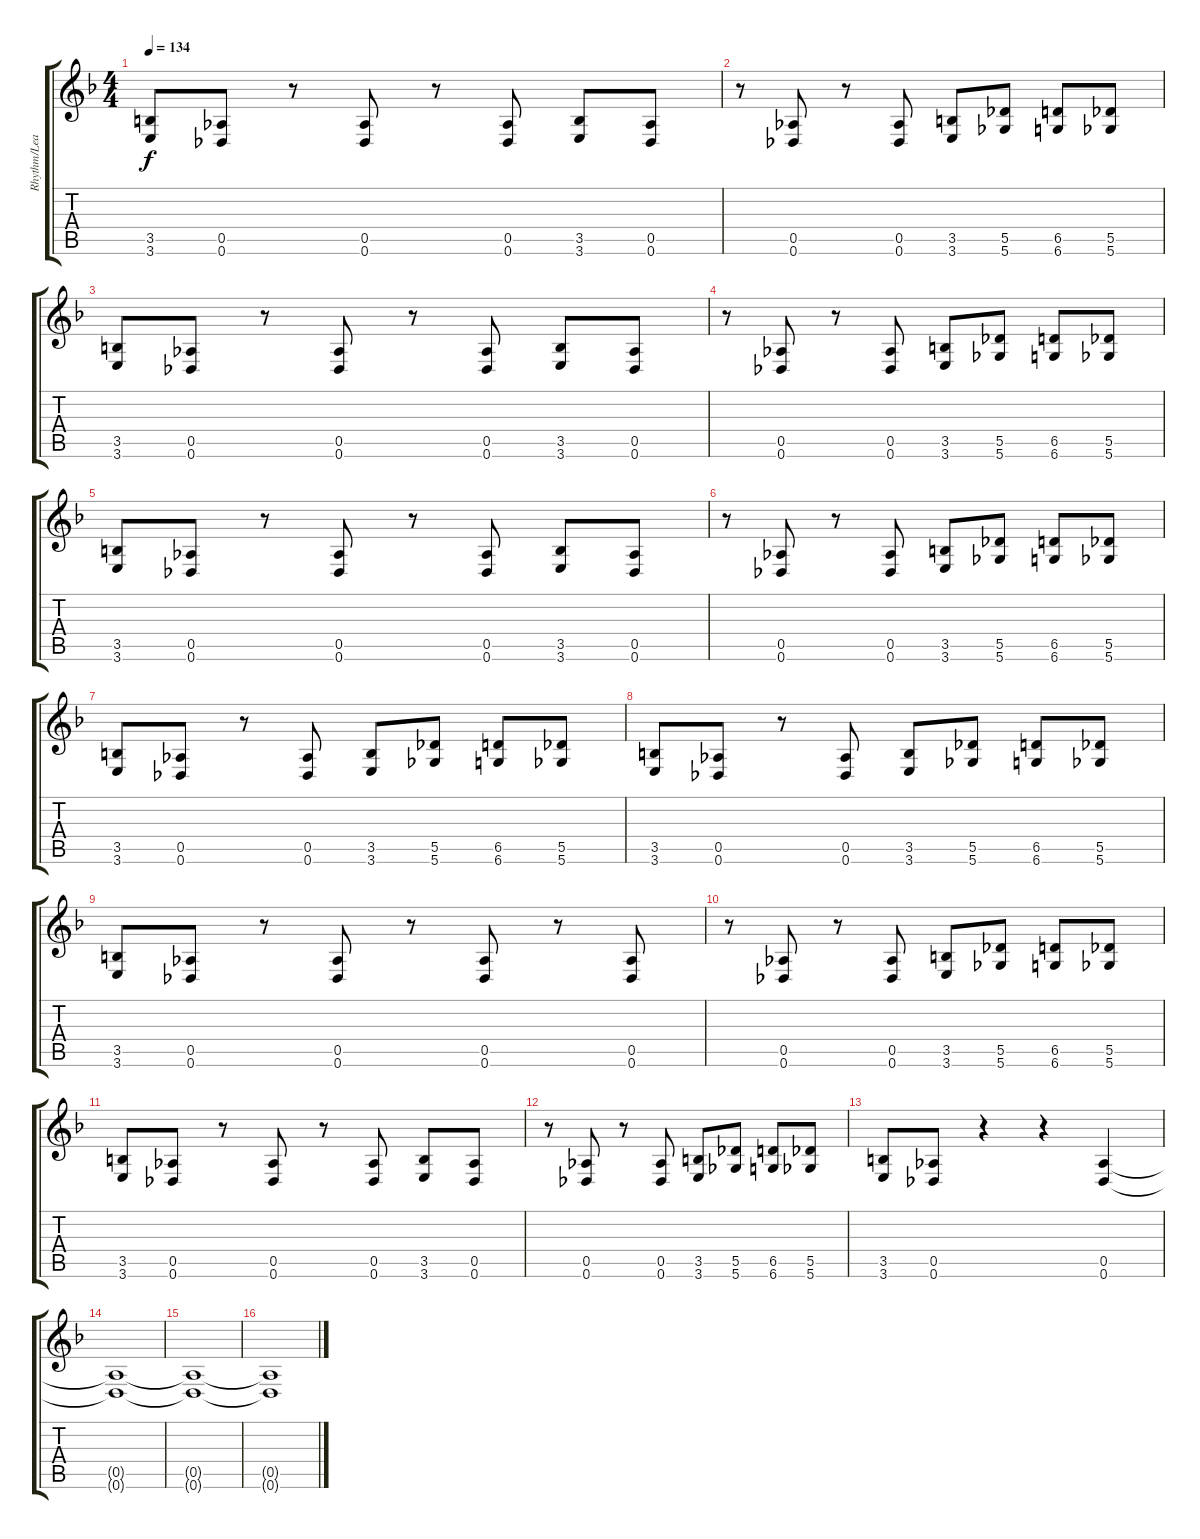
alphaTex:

\track ("Rhythm/Lead" "Rhythm/Lea") {instrument distortionguitar}
\staff {score tabs}
\tuning (Eb4 Bb3 Gb3 Db3 Ab2 Db2) {hide}
\ts (4 4)
\tempo 134
\clef g2
\ks f
(3.5 3.6).8{dy f} (0.5 0.6).8 r.8 (0.5 0.6).8 r.8 (0.5 0.6).8 (3.5 3.6).8 (0.5 0.6).8 |
r.8 (0.5 0.6).8 r.8 (0.5 0.6).8 (3.5 3.6).8 (5.5 5.6).8 (6.5 6.6).8 (5.5 5.6).8 |
(3.5 3.6).8 (0.5 0.6).8 r.8 (0.5 0.6).8 r.8 (0.5 0.6).8 (3.5 3.6).8 (0.5 0.6).8 |
r.8 (0.5 0.6).8 r.8 (0.5 0.6).8 (3.5 3.6).8 (5.5 5.6).8 (6.5 6.6).8 (5.5 5.6).8 |
(3.5 3.6).8 (0.5 0.6).8 r.8 (0.5 0.6).8 r.8 (0.5 0.6).8 (3.5 3.6).8 (0.5 0.6).8 |
r.8 (0.5 0.6).8 r.8 (0.5 0.6).8 (3.5 3.6).8 (5.5 5.6).8 (6.5 6.6).8 (5.5 5.6).8 |
(3.5 3.6).8 (0.5 0.6).8 r.8 (0.5 0.6).8 (3.5 3.6).8 (5.5 5.6).8 (6.5 6.6).8 (5.5 5.6).8 |
(3.5 3.6).8 (0.5 0.6).8 r.8 (0.5 0.6).8 (3.5 3.6).8 (5.5 5.6).8 (6.5 6.6).8 (5.5 5.6).8 |
(3.5 3.6).8 (0.5 0.6).8 r.8 (0.5 0.6).8 r.8 (0.5 0.6).8 r.8 (0.5 0.6).8 |
r.8 (0.5 0.6).8 r.8 (0.5 0.6).8 (3.5 3.6).8 (5.5 5.6).8 (6.5 6.6).8 (5.5 5.6).8 |
(3.5 3.6).8 (0.5 0.6).8 r.8 (0.5 0.6).8 r.8 (0.5 0.6).8 (3.5 3.6).8 (0.5 0.6).8 |
r.8 (0.5 0.6).8 r.8 (0.5 0.6).8 (3.5 3.6).8 (5.5 5.6).8 (6.5 6.6).8 (5.5 5.6).8 |
(3.5 3.6).8 (0.5 0.6).8 r.4 r.4 (0.5 0.6).4 |
(0.5{t} 0.6{t}).1 |
(0.5{t} 0.6{t}).1 |
(0.5{t} 0.6{t}).1
